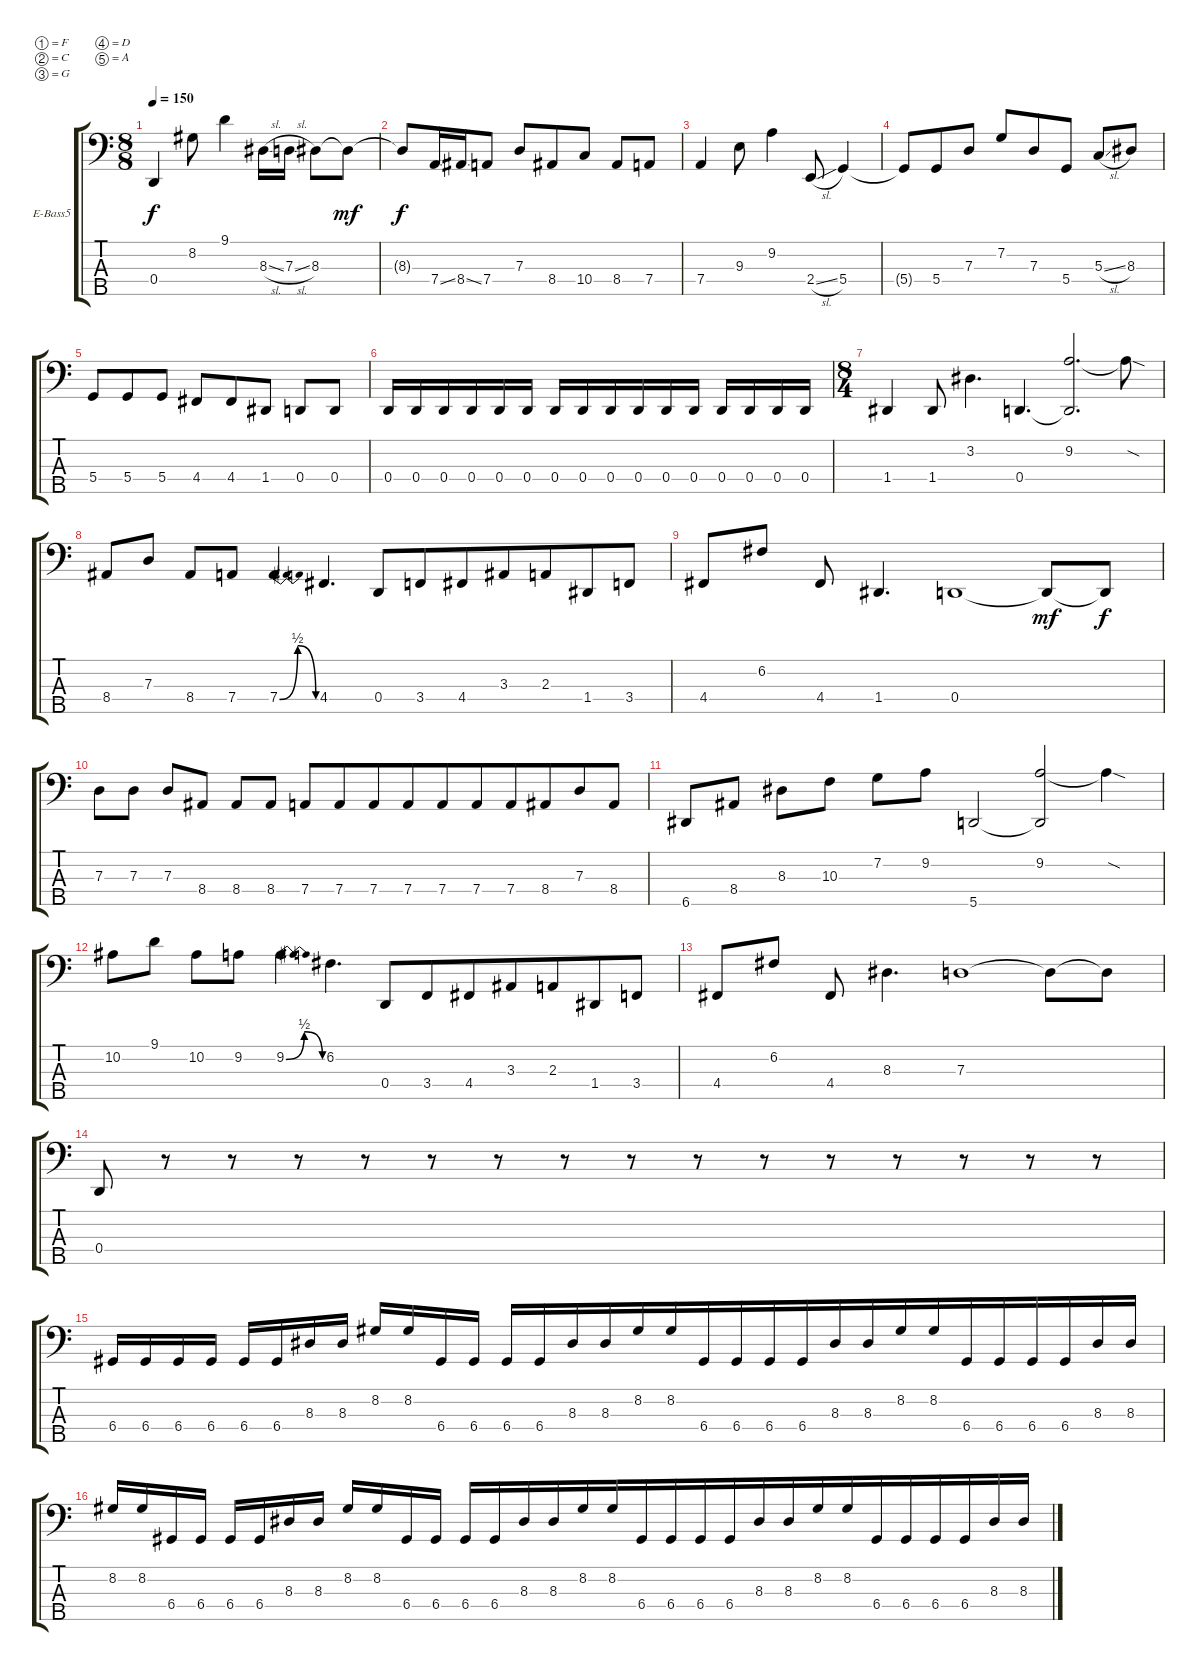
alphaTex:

\bracketExtendMode groupsimilarinstruments
\firstSystemTrackNameOrientation horizontal
\otherSystemsTrackNameOrientation horizontal
\track ("Track 1" "E-Bass5") {instrument slapbass1}
\staff {score tabs}
\tuning (F2 C2 G1 D1 A0)
\ts (8 8)
\tempo 150
\clef f4
\ks c
0.4.4{dy f} 8.2.8 9.1.4 8.3{sl}.16 7.3{sl}.16 8.3.8 8.3{t}.8{dy mf} |
8.3{t}.8{dy f} 7.4{ss}.16 8.4{ss}.16 7.4.8 7.3.8 8.4.8 10.4.8 8.4.8 7.4.8 |
7.4.4 9.3.8 9.2.4 2.4{sl}.8 5.4.4 |
5.4{t}.8 5.4.8 7.3.8 7.2.8 7.3.8 5.4.8 5.3{sl}.8 8.3.8 |
5.4.8 5.4.8 5.4.8 4.4.8 4.4.8 1.4.8 0.4.8 0.4.8 |
0.4.16 0.4.16 0.4.16 0.4.16 0.4.16 0.4.16 0.4.16 0.4.16 0.4.16 0.4.16 0.4.16 0.4.16 0.4.16 0.4.16 0.4.16 0.4.16 |
\ts (8 4)
\beaming (8 2 2 2 10)
1.4.4 1.4.8 3.2.4{d} 0.4.4{d} (9.2 0.4{t}).2{d} 9.2{sod t}.8 |
8.4.8 7.3.8 8.4.8 7.4.8 7.4{be (bendrelease 0 0 30 2 30 2 60 0)}.4 4.4.4{d} 0.4.8 3.4.8 4.4.8 3.3.8 2.3.8 1.4.8 3.4.8 |
4.4.8 6.2.8 4.4.8 1.4.4{d} 0.4.1 0.4{t}.8{dy mf} 0.4{t}.8{dy f} |
7.3.8 7.3.8 7.3.8 8.4.8 8.4.8 8.4.8 7.4.8 7.4.8 7.4.8 7.4.8 7.4.8 7.4.8 7.4.8 8.4.8 7.3.8 8.4.8 |
6.5.8 8.4.8 8.3.8 10.3.8 7.2.8 9.2.8 5.5.2 (9.2 5.5{t}).2 9.2{sod t}.4 |
10.2.8 9.1.8 10.2.8 9.2.8 9.2{be (bendrelease 0 0 30 2 30 2 60 0)}.4 6.2.4{d} 0.4.8 3.4.8 4.4.8 3.3.8 2.3.8 1.4.8 3.4.8 |
4.4.8 6.2.8 4.4.8 8.3.4{d} 7.3.1 7.3{t}.8 7.3{t}.8 |
0.4.8 r.8 r.8 r.8 r.8 r.8 r.8 r.8 r.8 r.8 r.8 r.8 r.8 r.8 r.8 r.8 |
6.4.16 6.4.16 6.4.16 6.4.16 6.4.16 6.4.16 8.3.16 8.3.16 8.2.16 8.2.16 6.4.16 6.4.16 6.4.16 6.4.16 8.3.16 8.3.16 8.2.16 8.2.16 6.4.16 6.4.16 6.4.16 6.4.16 8.3.16 8.3.16 8.2.16 8.2.16 6.4.16 6.4.16 6.4.16 6.4.16 8.3.16 8.3.16 |
8.2.16 8.2.16 6.4.16 6.4.16 6.4.16 6.4.16 8.3.16 8.3.16 8.2.16 8.2.16 6.4.16 6.4.16 6.4.16 6.4.16 8.3.16 8.3.16 8.2.16 8.2.16 6.4.16 6.4.16 6.4.16 6.4.16 8.3.16 8.3.16 8.2.16 8.2.16 6.4.16 6.4.16 6.4.16 6.4.16 8.3.16 8.3.16
